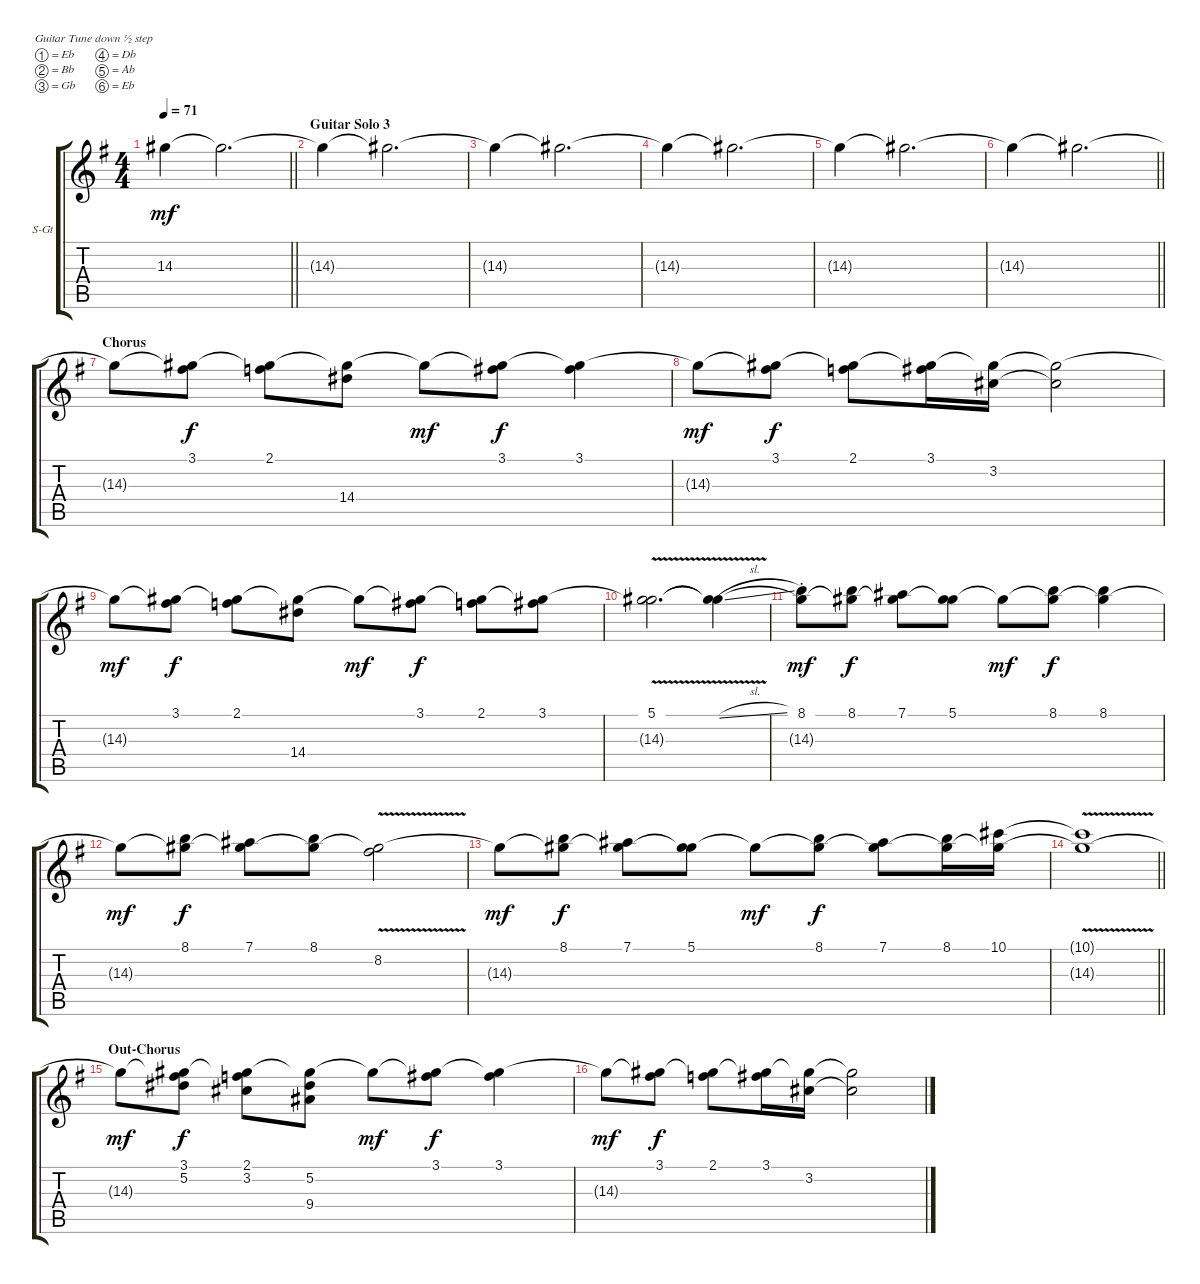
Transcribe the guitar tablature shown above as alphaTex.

\bracketExtendMode groupsimilarinstruments
\firstSystemTrackNameOrientation horizontal
\otherSystemsTrackNameOrientation horizontal
\track ("Вокал" "S-Gt") {mute instrument trumpet}
\staff {score tabs}
\tuning (Eb4 Bb3 Gb3 Db3 Ab2 Eb2)
\displaytranspose 12
\ts (4 4)
\tempo 71
\clef g2
\barLineRight lightlight
\ks eminor
14.3{t}.4{dy mf} 14.3{t}.2{d} |
\section ("" "Guitar Solo 3")
14.3{t}.4 14.3{t}.2{d} |
14.3{t}.4 14.3{t}.2{d} |
14.3{t}.4 14.3{t}.2{d} |
14.3{t}.4 14.3{t}.2{d} |
\barLineRight lightlight
14.3{t}.4 14.3{t}.2{d} |
\section ("" "Chorus")
14.3{t}.8 (14.3{t} 3.1).8{dy f} (14.3{t} 2.1).8 (14.4 14.3{t}).8 14.3{t}.8{dy mf} (14.3{t} 3.1).8{dy f} (14.3{t} 3.1).4 |
14.3{t}.8{dy mf} (14.3{t} 3.1).8{dy f} (14.3{t} 2.1).8 (14.3{t} 3.1).16 (14.3{t} 3.2).16 (14.3{t} 3.2{t}).2 |
14.3{t}.8{dy mf} (14.3{t} 3.1).8{dy f} (14.3{t} 2.1).8 (14.4 14.3{t}).8 14.3{t}.8{dy mf} (14.3{t} 3.1).8{dy f} (14.3{t} 2.1).8 (14.3{t} 3.1).8 |
(14.3{t} 5.1{v}).2{d} (14.3{t} 5.1{v sl t}).4 |
(14.3{t} 8.1{st}).8{dy mf} (14.3{t} 8.1).8{dy f} (14.3{t} 7.1).8 (14.3{t} 5.1).8 14.3{t}.8{dy mf} (14.3{t} 8.1).8{dy f} (14.3{t} 8.1).4 |
14.3{t}.8{dy mf} (14.3{t} 8.1).8{dy f} (14.3{t} 7.1).8 (14.3{t} 8.1).8 (14.3{t} 8.2{v}).2 |
14.3{t}.8{dy mf} (14.3{t} 8.1).8{dy f} (14.3{t} 7.1).8 (14.3{t} 5.1).8 14.3{t}.8{dy mf} (14.3{t} 8.1).8{dy f} (14.3{t} 7.1).8 (14.3{t} 8.1).16 (14.3{t} 10.1).16 |
\barLineRight lightlight
(14.3{t} 10.1{v t}).1 |
\section ("" "Out-Chorus")
14.3{t}.8{dy mf} (14.3{t} 5.2 3.1).8{dy f} (14.3{t} 3.2 2.1).8 (9.4 14.3{t} 5.2).8 14.3{t}.8{dy mf} (14.3{t} 3.1).8{dy f} (14.3{t} 3.1).4 |
14.3{t}.8{dy mf} (14.3{t} 3.1).8{dy f} (14.3{t} 2.1).8 (14.3{t} 3.1).16 (14.3{t} 3.2).16 (14.3{t} 3.2{t}).2
